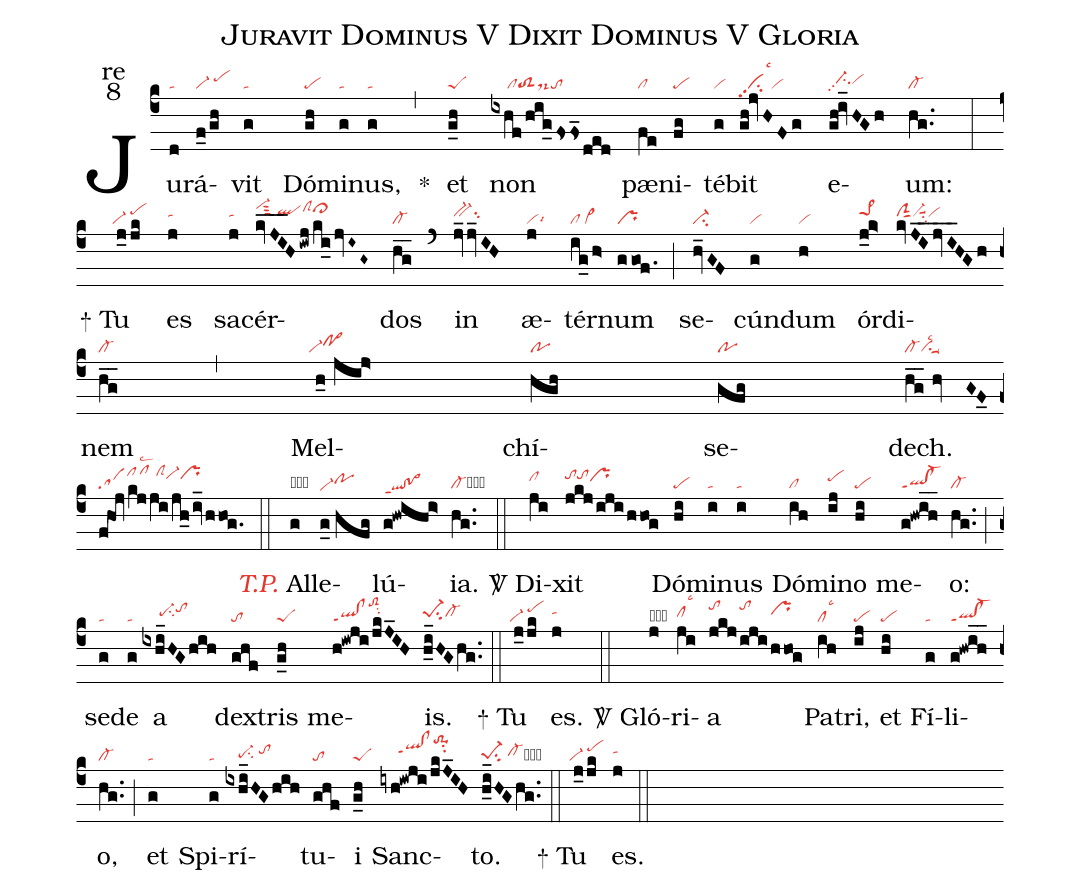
name:Juravit Dominus V Dixit Dominus V Gloria;
office-part:re;
mode:8;
nabc-lines:1;
%%
(c4) Ju(d|ta)rá(f_0/gh|vi-/pehi)vit(g|ta) Dó(gh|pe)mi(g|ta)nus,(g|ta) <sp>*</sp>(,) et(g_h|peS) non(ixhf/hig_fsfs_ded|/////cltoS2ds-to) pæ(fe|cl)ni(fg|pe)té(g|vi)bit(gh!jvHFg|cipp2lsc3vi) e(gh!iv_HGh|//ci-hhpp2vihh)um:(hg..|cl-) (:)

<sp>+</sp> Tu(j_0jk|`vi-/pehj) es(j|tahi) sa(j|tahi)cér(kv_J_I_H/iwj/ki_/jvI~G~|vi-hlsut3/qlhjclShkcl>hk)dos(hg__|cl-) (`) in(jv_jv_IH|bv-hisu2) æ(j|vilsi6)tér(ig_/h>|cl/vi>)num(ggof.|pr) (;) se(hv_GF|ci-)cún(g|vi)dum(h|vi) ór(j_k>|pe>1hj)di(kvJI__jv_I_HGh|clShisut1vi-hisuu1su2vihi)nem(hg__|cl-) (,) Mel(h_0/jij>|``vi-po>hi)chí(hgh|po)se(gfg|po)dech.(hg__hvGF_0z|cl-visu1suu1lsc2|f@hoj/kj/ji/jh_/iv_/hhog.|sapfhklsc2clShkvi-hjprhj) (::)

<i><c>T.P.</c></i> Al(g|obvi)le(g_0//hfg|vi-hepohh)lú(g!hwihi>|qlhe!po>heppt1){ia}.(hg..|cl-cb) (::)

<sp>V/</sp> Di(ji|clhi)xit(jkj/iji/hhog|tohjtohjprhi) Dó(hi|pe)mi(i|ta)nus(i|ta) Dó(ih|cl)mi(ij|pehi)no(hi|pe) me(g!hwih__|ql!cl-ppt1)o:(hg..|cl-) (;) se(g|ta)de(g|ta) a(ixhi_HGhih|/////pe-hhsu2tohj) dex(ghf|to)tris(g_h|peS) me(h!iwji/jkJ_IH|ql!clppt1toS2hlsu2)is.(h_i_HGhg..|pe-1hhsu2cl-hh) (::)

<sp>+</sp> Tu(j_0jk|`vi-/pehj) es.(j|tahi) (::)

<sp>V/</sp> Gló(j|obvihh)ri(ji|clhhlsc3)a(jkj|tohk|iji|tohk|hhog|prhi) Pa(ih|cllsc3)tri,(ij|pe) et(hi|pe) Fí(g|ta)li(g!hwih__|ql!cl-ppt1)o,(hg..|cl-) (;) et(g|ta) Spi(g|ta)rí(ixhi_HG/hih|////pe-hgsu2/tohi)tu(ghf|to)i(g_h|peS) Sanc(iyh!iwji/jkJ_IH|/////qlhi!clhippt1to-1hmsu2)to.(h_i_HGhg..|pe-1hgsu2/cl-hhcb) (::)

<sp>+</sp> Tu(j_0jk|`vi-/pehj) es.(j|tahi) (::)
